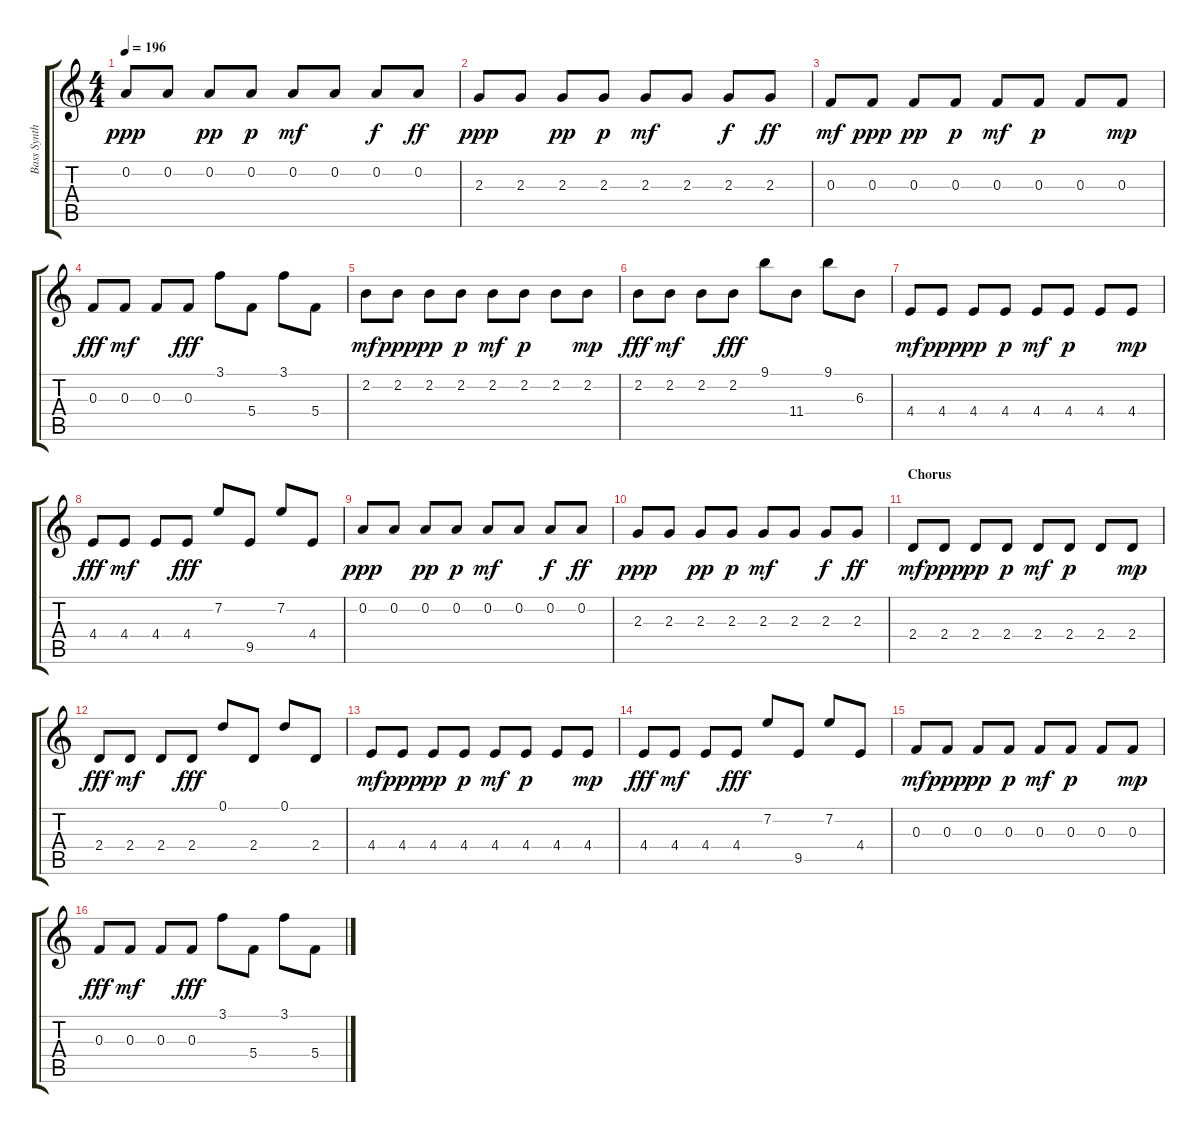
\track ("Bass Synth 2" "Bass Synth") {instrument electricguitarclean}
\staff {score tabs}
\tuning (D4 A3 F3 C3 G2 C2) {hide}
\ts (4 4)
\tempo 196
\clef g2
\ks aminor
0.2.8{dy ppp} 0.2.8 0.2.8{dy pp} 0.2.8{dy p} 0.2.8{dy mf} 0.2.8 0.2.8{dy f} 0.2.8{dy ff} |
2.3.8{dy ppp} 2.3.8 2.3.8{dy pp} 2.3.8{dy p} 2.3.8{dy mf} 2.3.8 2.3.8{dy f} 2.3.8{dy ff} |
0.3.8{dy mf} 0.3.8{dy ppp} 0.3.8{dy pp} 0.3.8{dy p} 0.3.8{dy mf} 0.3.8{dy p} 0.3.8 0.3.8{dy mp} |
0.3.8{dy fff} 0.3.8{dy mf} 0.3.8 0.3.8{dy fff} 3.1.8 5.4.8 3.1.8 5.4.8 |
2.2.8{dy mf} 2.2.8{dy ppp} 2.2.8{dy pp} 2.2.8{dy p} 2.2.8{dy mf} 2.2.8{dy p} 2.2.8 2.2.8{dy mp} |
2.2.8{dy fff} 2.2.8{dy mf} 2.2.8 2.2.8{dy fff} 9.1.8 11.4.8 9.1.8 6.3.8 |
4.4.8{dy mf} 4.4.8{dy ppp} 4.4.8{dy pp} 4.4.8{dy p} 4.4.8{dy mf} 4.4.8{dy p} 4.4.8 4.4.8{dy mp} |
4.4.8{dy fff} 4.4.8{dy mf} 4.4.8 4.4.8{dy fff} 7.2.8 9.5.8 7.2.8 4.4.8 |
0.2.8{dy ppp} 0.2.8 0.2.8{dy pp} 0.2.8{dy p} 0.2.8{dy mf} 0.2.8 0.2.8{dy f} 0.2.8{dy ff} |
2.3.8{dy ppp} 2.3.8 2.3.8{dy pp} 2.3.8{dy p} 2.3.8{dy mf} 2.3.8 2.3.8{dy f} 2.3.8{dy ff} |
\section ("" "Chorus")
2.4.8{dy mf} 2.4.8{dy ppp} 2.4.8{dy pp} 2.4.8{dy p} 2.4.8{dy mf} 2.4.8{dy p} 2.4.8 2.4.8{dy mp} |
2.4.8{dy fff} 2.4.8{dy mf} 2.4.8 2.4.8{dy fff} 0.1.8 2.4.8 0.1.8 2.4.8 |
4.4.8{dy mf} 4.4.8{dy ppp} 4.4.8{dy pp} 4.4.8{dy p} 4.4.8{dy mf} 4.4.8{dy p} 4.4.8 4.4.8{dy mp} |
4.4.8{dy fff} 4.4.8{dy mf} 4.4.8 4.4.8{dy fff} 7.2.8 9.5.8 7.2.8 4.4.8 |
0.3.8{dy mf} 0.3.8{dy ppp} 0.3.8{dy pp} 0.3.8{dy p} 0.3.8{dy mf} 0.3.8{dy p} 0.3.8 0.3.8{dy mp} |
0.3.8{dy fff} 0.3.8{dy mf} 0.3.8 0.3.8{dy fff} 3.1.8 5.4.8 3.1.8 5.4.8
